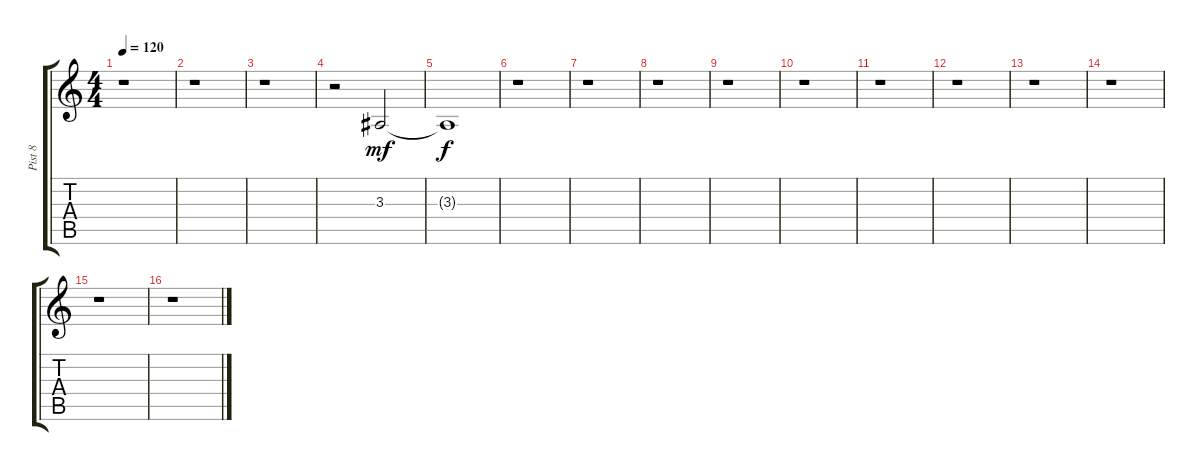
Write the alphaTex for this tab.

\track ("Pist 8" "Pist 8") {instrument reversecymbal}
\staff {score tabs}
\tuning (E4 B3 G3 D3 A2 E2) {hide}
\ts (4 4)
\tempo 120
\clef g2
\ks c
r.1{dy f} |
r.1 |
r.1 |
r.2 3.3.2{dy mf} |
3.3{t}.1{dy f} |
r.1 |
r.1 |
r.1 |
r.1 |
r.1 |
r.1 |
r.1 |
r.1 |
r.1 |
r.1 |
r.1
